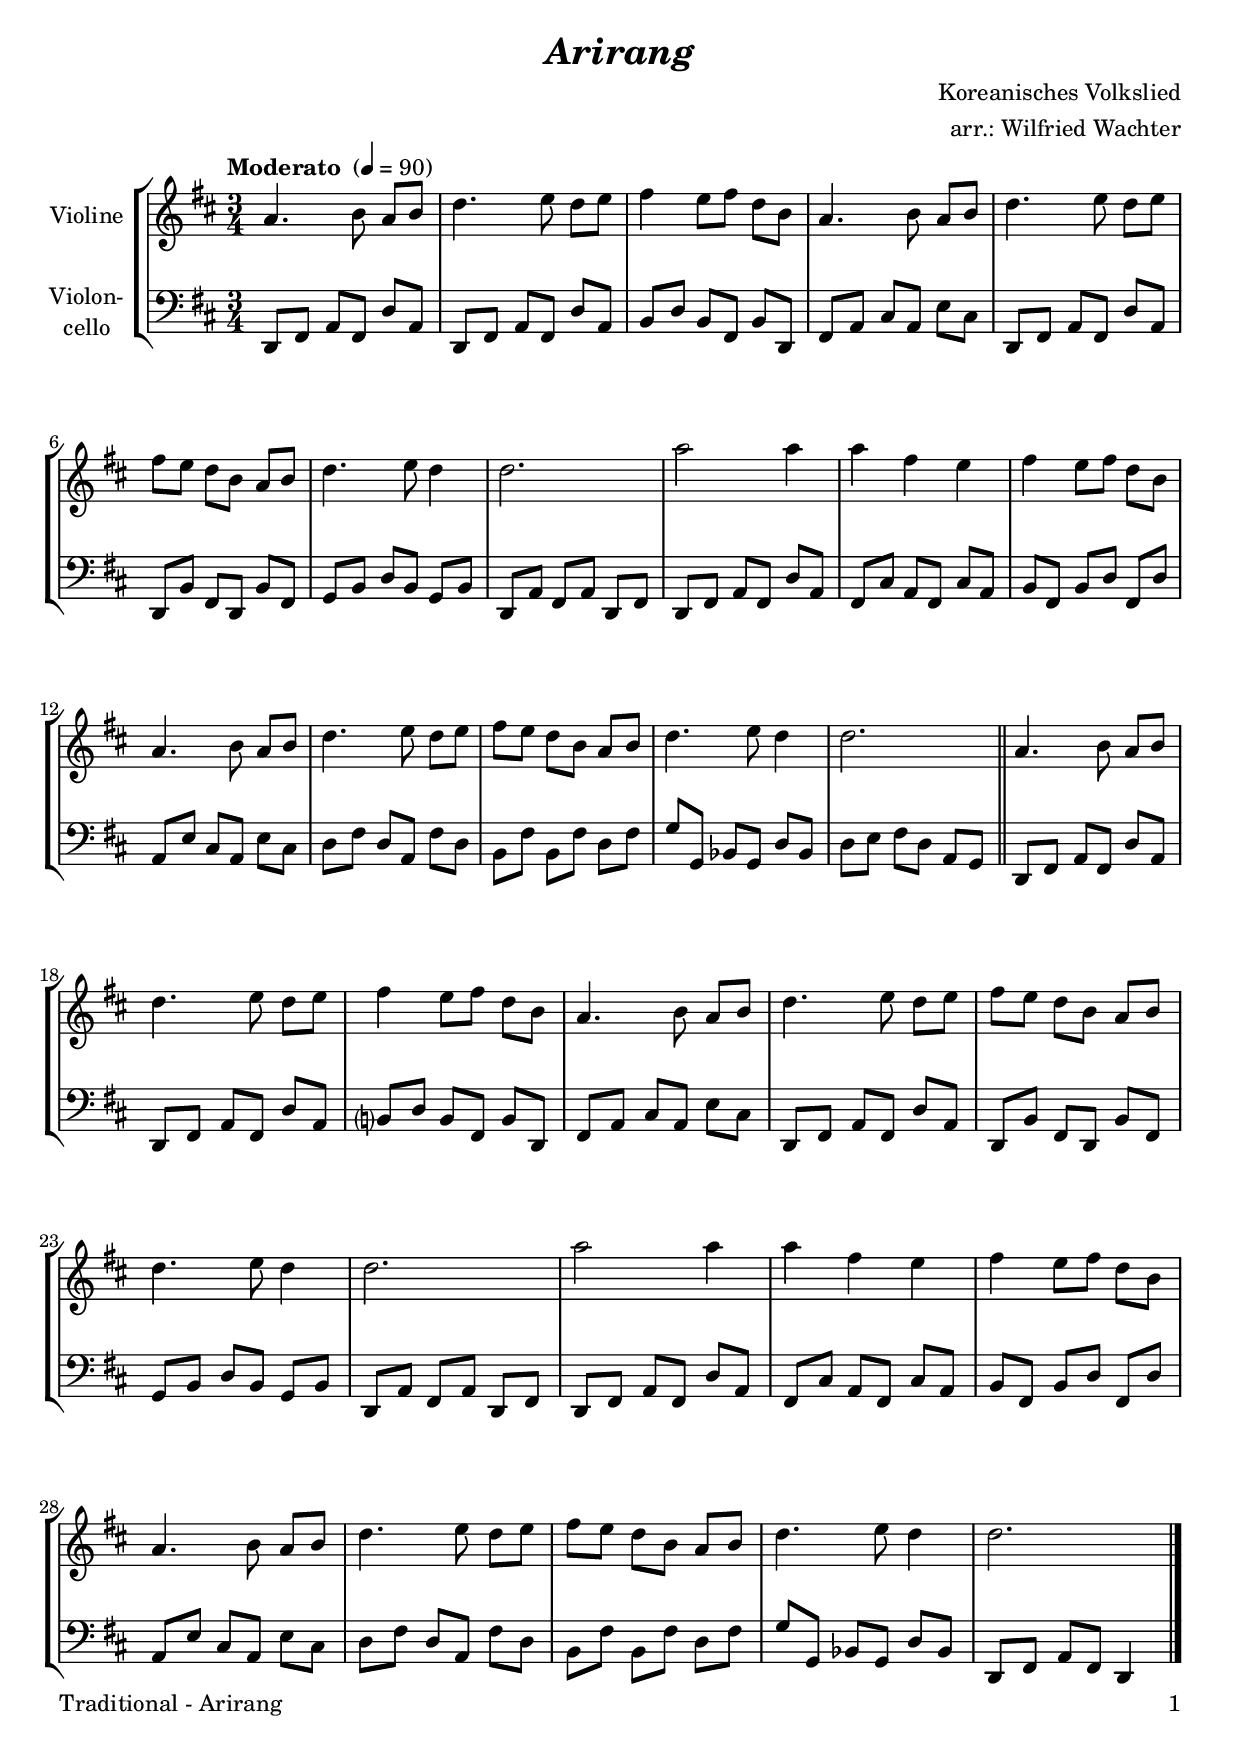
\version "2.18.2"
\include "deutsch.ly"
  
#(set-global-staff-size 20)

\header {
  title     = \markup \bold \italic "Arirang"
  composer  = "Koreanisches Volkslied"
  arranger  = "arr.: Wilfried Wachter"
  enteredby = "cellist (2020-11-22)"
%  piece     = ""
}

voiceconsts = {
  \key g \major
  \time 3/4
  \clef "treble"
  \numericTimeSignature
  % Set default beaming for all staves
  \set Timing.beamExceptions = #'()
  \set Timing.baseMoment     = #(ly:make-moment 1 4)
  \set Timing.beatStructure  = #'(1 1 1 1)
  \tempo "Moderato " 4=90
}

micl = "clarinet"
mifl = "flute"
miob = "oboe"
mifh = "french horn"
misx = "tenor sax"
mist = "string ensemble 1"
mivl = "violin"
miba = "cello"

va = \relative c' {
  \voiceconsts

  d4. e8 d e
  g4. a8 g a
  h4 a8 h g e
  d4. e8 d e
  g4. a8 g a

  h a g e d e
  g4. a8 g4
  g2.
  d'2 d4
  d h a
  h a8 h g e

  d4. e8 d e
  g4. a8 g a
  h a g e d e
  g4. a8 g4
  g2. \bar "||"

  d4. e8 d e
  g4. a8 g a
  h4 a8 h g e
  d4. e8 d e
  g4. a8 g a

  h a g e d e
  g4. a8 g4
  g2.
  d'2 d4
  d h a
  h a8 h g e

  d4. e8 d e
  g4. a8 g a
  h a g e d e
  g4. a8 g4
  g2. \bar "|."
}

vb = \relative c {
  \voiceconsts
  \clef "bass"

  g8 h d h g' d
  g, h d h g' d
  e g e h e g,
  h d fis d a' fis
  g, h d h g' d

  g, e' h g e' h
  c e g e c e
  g, d' h d g, h
  g h d h g' d
  h fis' d h fis' d
  e h e g h, g'

  d a' fis d a' fis
  g h g d h' g
  e h' e, h' g h
  c c, es c g' es
  g a h g d c \bar "||"

  g h d h g' d
  g, h d h g' d
  e? g e h e g,
  h d fis d a' fis
  g, h d h g' d

  g, e' h g e' h
  c e g e c e
  g, d' h d g, h
  g h d h g' d
  h fis' d h fis' d
  e h e g h, g'

  d a' fis d a' fis
  g h g d h' g
  e h' e, h' g h
  c c, es c g' es
  g, h d h g4 \bar "|."
}


music = \new StaffGroup <<
      \new Staff {
	\set Staff.midiInstrument = \mivl
	\set Staff.instrumentName = \markup \center-column { "Violine" }
	\transpose g d' { \va }
      }

      \new Staff {
	\set Staff.midiInstrument = \miba
	\set Staff.instrumentName = \markup \center-column { "Violon-" "cello" }
	\transpose g d { \vb }
      }
>>

\book {
   \paper {
    print-page-number = ##t
    print-first-page-number = ##t
    ragged-last-bottom = ##f
    oddHeaderMarkup = \markup \null
    evenHeaderMarkup = \markup \null
    oddFooterMarkup = \markup {
      \fill-line {
        \on-the-fly #print-page-number-check-first
        "Traditional - Arirang" \fromproperty #'page:page-number-string
      }
    }
    evenFooterMarkup = \oddFooterMarkup
  } \score {
    \music
    \layout {}
  }

  \score {
    \unfoldRepeats \music

    \midi {
      \context {
        \Score
      }
    }
  }
}